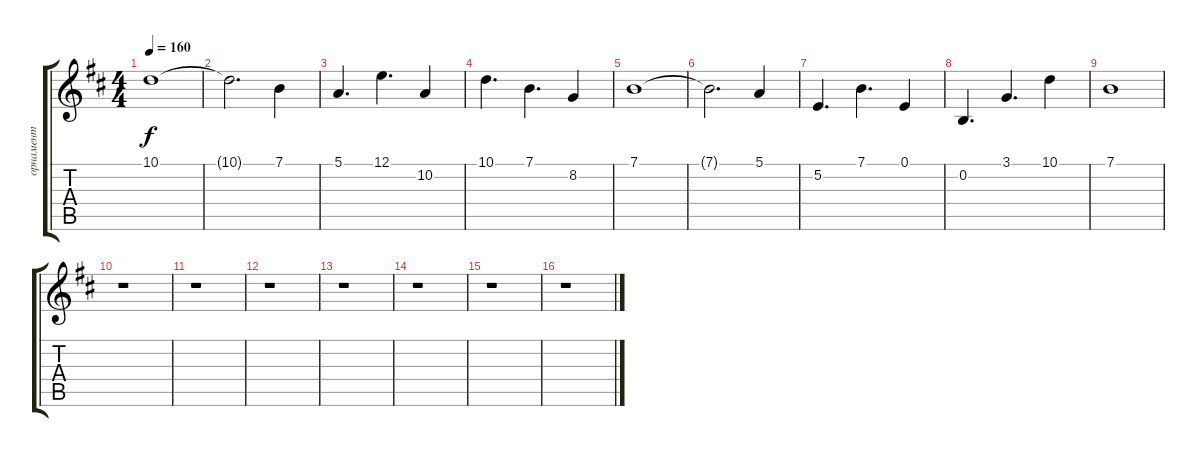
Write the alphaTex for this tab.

\track ("орнамент" "орнамент") {instrument stringensemble1}
\staff {score tabs}
\tuning (E4 B3 G3 D3 A2 E2) {hide}
\ts (4 4)
\tempo 160
\clef g2
\ks bminor
10.1.1{dy f} |
10.1{t}.2{d} 7.1.4 |
5.1.4{d} 12.1.4{d} 10.2.4 |
10.1.4{d} 7.1.4{d} 8.2.4 |
7.1.1 |
7.1{t}.2{d} 5.1.4 |
5.2.4{d} 7.1.4{d} 0.1.4 |
0.2.4{d} 3.1.4{d} 10.1.4 |
7.1.1 |
r.1 |
r.1 |
r.1 |
r.1 |
r.1 |
r.1 |
r.1
